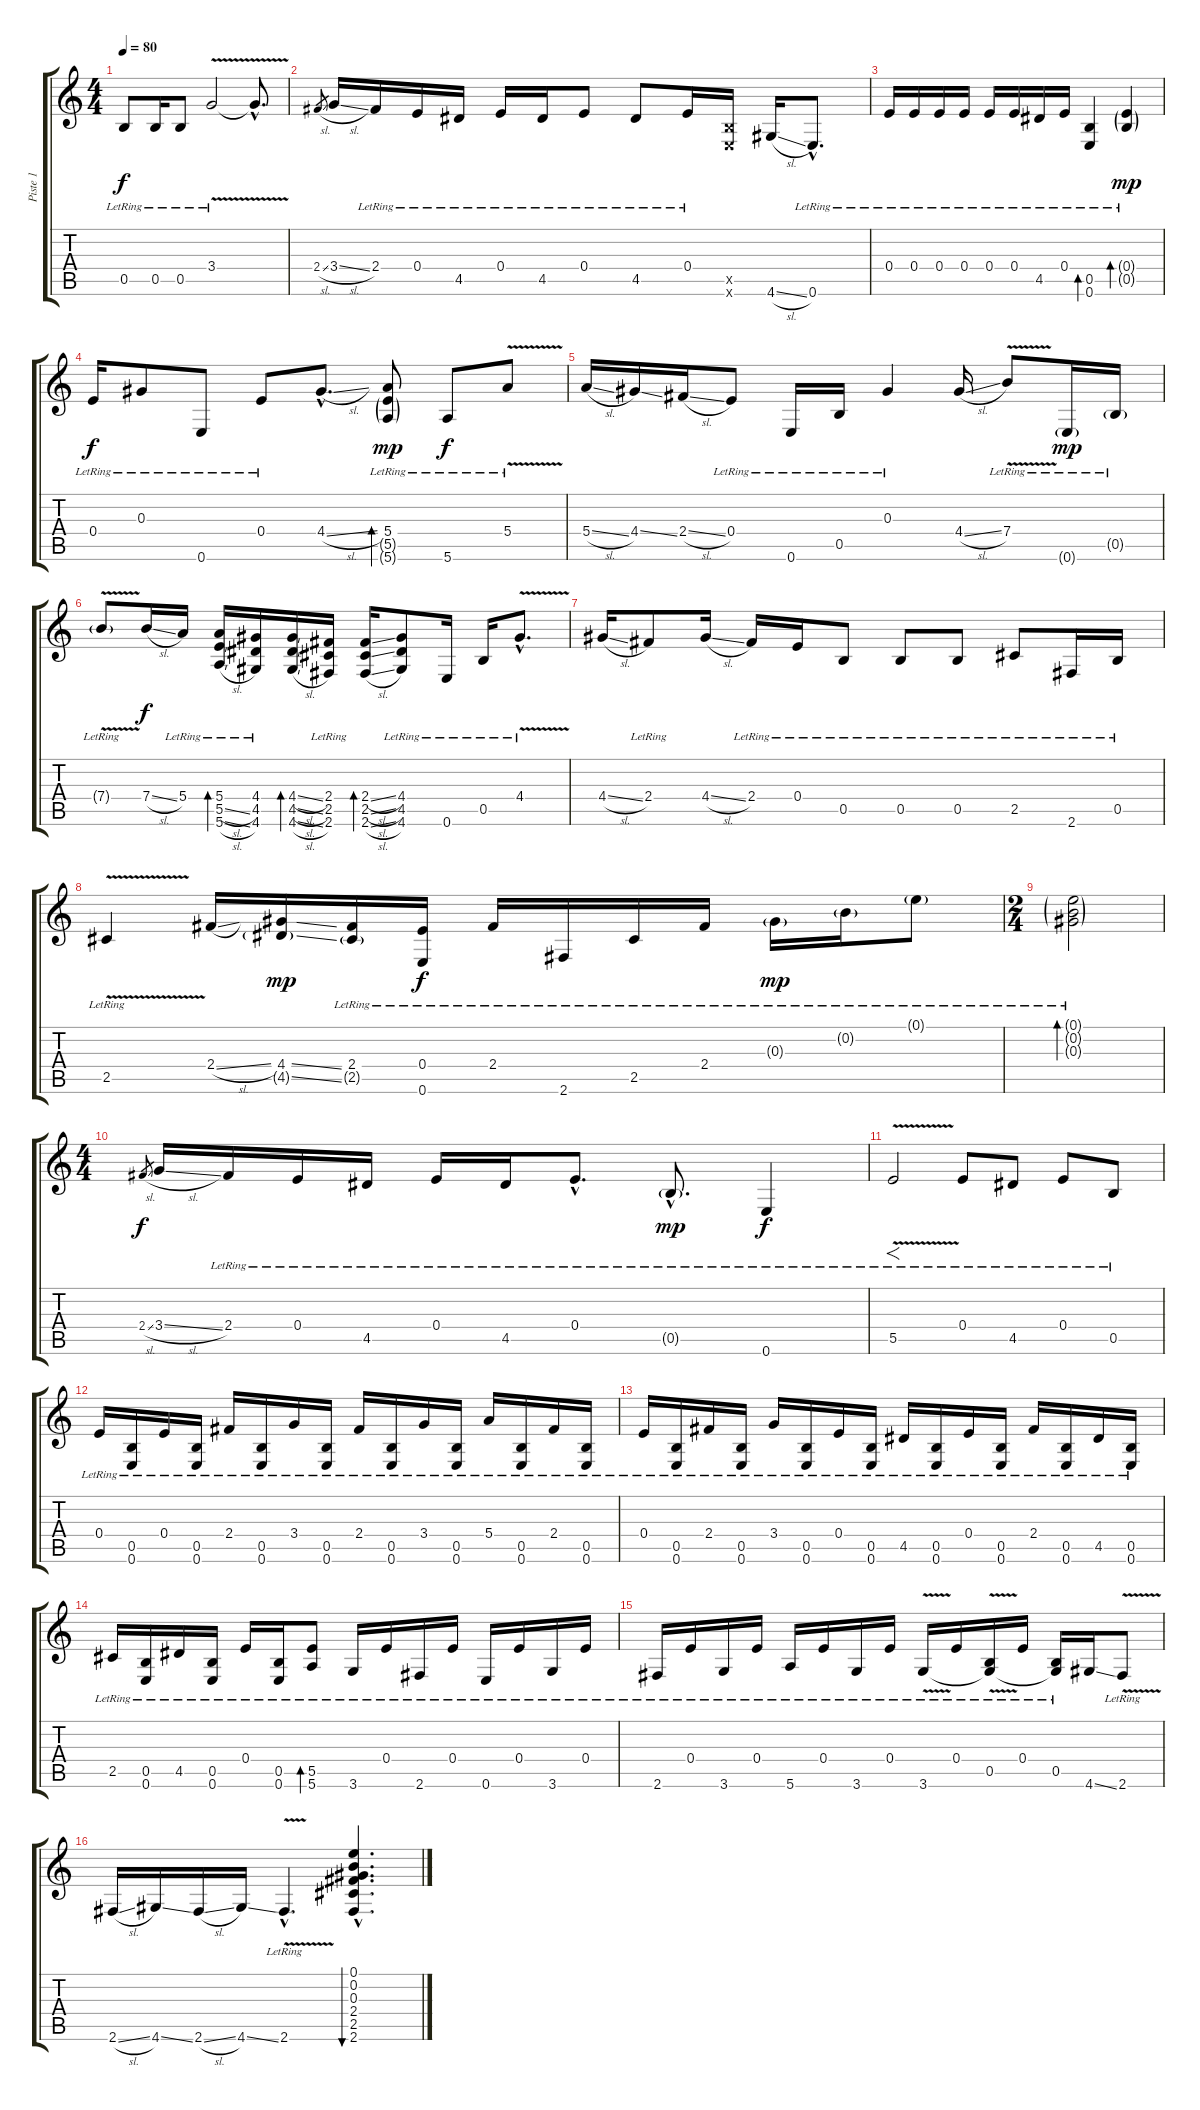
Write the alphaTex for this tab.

\track ("Piste 1" "Piste 1") {instrument acousticguitarsteel}
\staff {score tabs}
\tuning (E4 B3 Ab3 E3 B2 E2) {hide}
\ts (4 4)
\tempo 80
\clef g2
\ks c
0.5{lr}.8{dy f} 0.5{lr}.16 0.5{lr}.8 3.4{v lr}.2 3.4{hac t}.8{d} |
2.4{sl}.8{gr} 3.4{sl}.16 2.4{lr}.16 0.4{lr}.16 4.5{lr}.16 0.4{lr}.16 4.5{lr}.16 0.4{lr}.8 4.5{lr}.8 0.4{lr}.16 (0.5{x} 0.6{x}).16 4.6{sl}.16 0.6{hac lr}.8{d} |
0.4{lr}.16 0.4{lr}.16 0.4{lr}.16 0.4{lr}.16 0.4{lr}.16 0.4{lr}.16 4.5{lr}.16 0.4{lr}.16 (0.5{lr} 0.6{lr}).4{bd 240} (0.4{g lr} 0.5{g lr}).4{bd 480 dy mp} |
0.4{lr}.16{dy f} 0.3{lr}.8 0.6{lr}.8 0.4{lr}.8 4.4{sl hac}.8{d} (5.4{lr} 5.5{g lr} 5.6{g lr}).8{bd 480 dy mp} 5.6{lr}.8{dy f} 5.4{v lr}.8 |
5.4{sl}.16 4.4{ss}.16 2.4{sl}.16 0.4{lr}.8 0.6{lr}.16 0.5{lr}.16 0.3{lr}.4 4.4{sl}.16 7.4{v lr}.8 0.6{g lr}.16{dy mp} 0.5{g lr}.16 |
7.4{v g lr}.8 7.4{sl}.16{dy f} 5.4{lr}.16 (5.4{lr} 5.5{sl} 5.6{sl}).16{bd 480} (4.4{lr} 4.5{lr} 4.6{lr}).16 (4.4{sl} 4.5{sl} 4.6{sl}).16{bd 480} (2.4{lr} 2.5{lr} 2.6{lr}).16 (2.4{sl} 2.5{sl} 2.6{sl}).16{bd 480} (4.4{lr} 4.5 4.6).8 0.6{lr}.16 0.5{lr}.16 4.4{v hac lr}.8{d} |
4.4{sl}.16 2.4{lr}.8 4.4{sl}.16 2.4{lr}.16 0.4{lr}.16 0.5{lr}.8 0.5{lr}.8 0.5{lr}.8 2.5{lr}.8 2.6{lr}.16 0.5{lr}.16 |
2.5{v lr}.4 2.4{sl}.16 (4.4{ss} 4.5{ss g}).16{dy mp} (2.4{lr} 2.5{g lr}).16 (0.4{lr} 0.6{lr}).16{dy f} 2.4{lr}.16 2.6{lr}.16 2.5{lr}.16 2.4{lr}.16 0.3{g lr}.16{dy mp} 0.2{g lr}.16 0.1{g lr}.8 |
\ts (2 4)
(0.1{g lr} 0.2{g lr} 0.3{g lr}).2{bd 480} |
\ts (4 4)
2.4{sl}.8{gr dy f} 3.4{sl}.16 2.4{lr}.16 0.4{lr}.16 4.5{lr}.16 0.4{lr}.16 4.5{lr}.16 0.4{hac lr}.8{d} 0.5{g hac lr}.8{d dy mp} 0.6{lr}.4{dy f} |
5.5{v lr}.2{f} 0.4{lr}.8 4.5{lr}.8 0.4{lr}.8 0.5{lr}.8 |
0.4{lr}.16 (0.5{lr} 0.6{lr}).16 0.4{lr}.16 (0.5{lr} 0.6{lr}).16 2.4{lr}.16 (0.5{lr} 0.6{lr}).16 3.4{lr}.16 (0.5{lr} 0.6{lr}).16 2.4{lr}.16 (0.5{lr} 0.6{lr}).16 3.4{lr}.16 (0.5{lr} 0.6{lr}).16 5.4{lr}.16 (0.5{lr} 0.6{lr}).16 2.4{lr}.16 (0.5{lr} 0.6{lr}).16 |
0.4{lr}.16 (0.5{lr} 0.6{lr}).16 2.4{lr}.16 (0.5{lr} 0.6{lr}).16 3.4{lr}.16 (0.5{lr} 0.6{lr}).16 0.4{lr}.16 (0.5{lr} 0.6{lr}).16 4.5{lr}.16 (0.5{lr} 0.6{lr}).16 0.4{lr}.16 (0.5{lr} 0.6{lr}).16 2.4{lr}.16 (0.5{lr} 0.6{lr}).16 4.5{lr}.16 (0.5{lr} 0.6{lr}).16 |
2.5{lr}.16 (0.5{lr} 0.6{lr}).16 4.5{lr}.16 (0.5{lr} 0.6{lr}).16 0.4{lr}.16 (0.5{lr} 0.6{lr}).16 (5.5{lr} 5.6{lr}).8{bd 480} 3.6{lr}.16 0.4{lr}.16 2.6{lr}.16 0.4{lr}.16 0.6{lr}.16 0.4{lr}.16 3.6{lr}.16 0.4{lr}.16 |
2.6{lr}.16 0.4{lr}.16 3.6{lr}.16 0.4{lr}.16 5.6{lr}.16 0.4{lr}.16 3.6{lr}.16 0.4{lr}.16 3.6{v lr}.16 0.4{lr}.16 (0.5{lr} 3.6{t}).16 0.4{lr}.16 (0.5{lr} 3.6{t}).16 4.6{ss}.16 2.6{v lr}.8 |
2.6{sl}.16 4.6{ss}.16 2.6{sl}.16 4.6{ss}.16 2.6{v hac lr}.4{d} (0.1{hac} 0.2{hac} 0.3{hac} 2.4{hac} 2.5{hac} 2.6{hac}).4{d bu 480}
